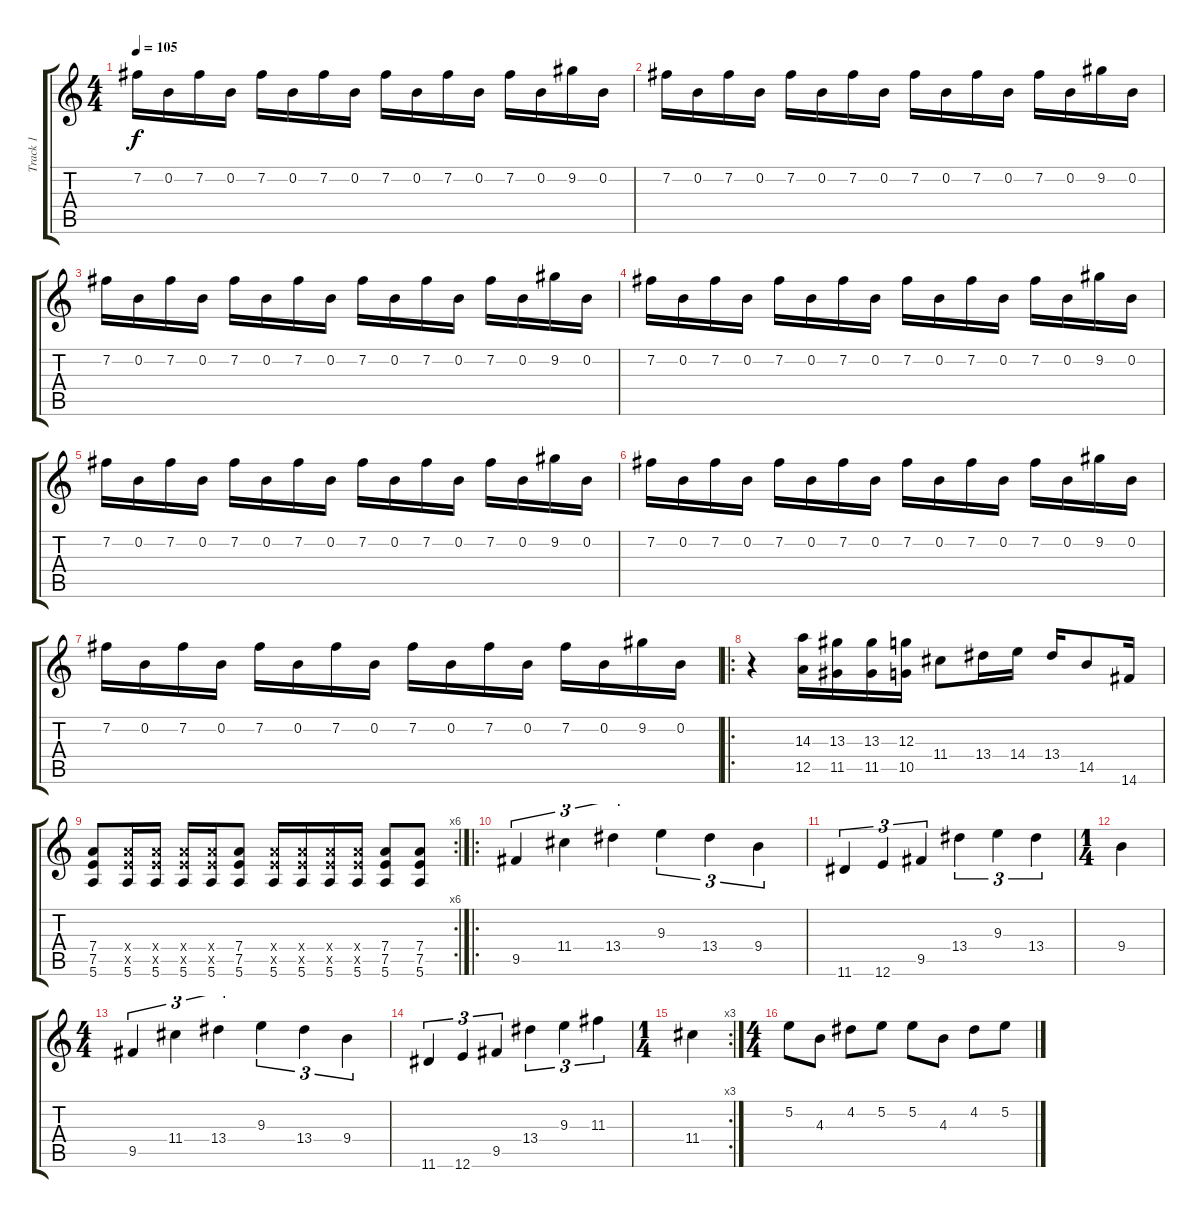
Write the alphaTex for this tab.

\track ("Track 1" "Track 1") {instrument distortionguitar}
\staff {score tabs}
\tuning (E4 B3 G3 D3 A2 E2) {hide}
\ts (4 4)
\tempo 105
\clef g2
\ks c
7.2.16{dy f} 0.2.16 7.2.16 0.2.16 7.2.16 0.2.16 7.2.16 0.2.16 7.2.16 0.2.16 7.2.16 0.2.16 7.2.16 0.2.16 9.2.16 0.2.16 |
7.2.16 0.2.16 7.2.16 0.2.16 7.2.16 0.2.16 7.2.16 0.2.16 7.2.16 0.2.16 7.2.16 0.2.16 7.2.16 0.2.16 9.2.16 0.2.16 |
7.2.16 0.2.16 7.2.16 0.2.16 7.2.16 0.2.16 7.2.16 0.2.16 7.2.16 0.2.16 7.2.16 0.2.16 7.2.16 0.2.16 9.2.16 0.2.16 |
7.2.16 0.2.16 7.2.16 0.2.16 7.2.16 0.2.16 7.2.16 0.2.16 7.2.16 0.2.16 7.2.16 0.2.16 7.2.16 0.2.16 9.2.16 0.2.16 |
7.2.16 0.2.16 7.2.16 0.2.16 7.2.16 0.2.16 7.2.16 0.2.16 7.2.16 0.2.16 7.2.16 0.2.16 7.2.16 0.2.16 9.2.16 0.2.16 |
7.2.16 0.2.16 7.2.16 0.2.16 7.2.16 0.2.16 7.2.16 0.2.16 7.2.16 0.2.16 7.2.16 0.2.16 7.2.16 0.2.16 9.2.16 0.2.16 |
7.2.16 0.2.16 7.2.16 0.2.16 7.2.16 0.2.16 7.2.16 0.2.16 7.2.16 0.2.16 7.2.16 0.2.16 7.2.16 0.2.16 9.2.16 0.2.16 |
\ro
r.4 (14.3 12.5).16 (13.3 11.5).16 (13.3 11.5).16 (12.3 10.5).16 11.4.8 13.4.16 14.4.16 13.4.16 14.5.8 14.6.16 |
\rc 6
(7.4 7.5 5.6).8 (7.4{x} 7.5{x} 5.6).16 (7.4{x} 7.5{x} 5.6).16 (7.4{x} 7.5{x} 5.6).16 (7.4{x} 7.5{x} 5.6).16 (7.4 7.5 5.6).8 (7.4{x} 7.5{x} 5.6).16 (7.4{x} 7.5{x} 5.6).16 (7.4{x} 7.5{x} 5.6).16 (7.4{x} 7.5{x} 5.6).16 (7.4 7.5 5.6).8 (7.4 7.5 5.6).8 |
\ro
9.5.4{tu (3 2)} 11.4.4{tu (3 2)} 13.4.4{tu (3 2)} 9.3.4{tu (3 2)} 13.4.4{tu (3 2)} 9.4.4{tu (3 2)} |
11.6.4{tu (3 2)} 12.6.4{tu (3 2)} 9.5.4{tu (3 2)} 13.4.4{tu (3 2)} 9.3.4{tu (3 2)} 13.4.4{tu (3 2)} |
\ts (1 4)
9.4.4 |
\ts (4 4)
9.5.4{tu (3 2)} 11.4.4{tu (3 2)} 13.4.4{tu (3 2)} 9.3.4{tu (3 2)} 13.4.4{tu (3 2)} 9.4.4{tu (3 2)} |
11.6.4{tu (3 2)} 12.6.4{tu (3 2)} 9.5.4{tu (3 2)} 13.4.4{tu (3 2)} 9.3.4{tu (3 2)} 11.3.4{tu (3 2)} |
\rc 3
\ts (1 4)
11.4.4 |
\ts (4 4)
5.2.8 4.3.8 4.2.8 5.2.8 5.2.8 4.3.8 4.2.8 5.2.8
